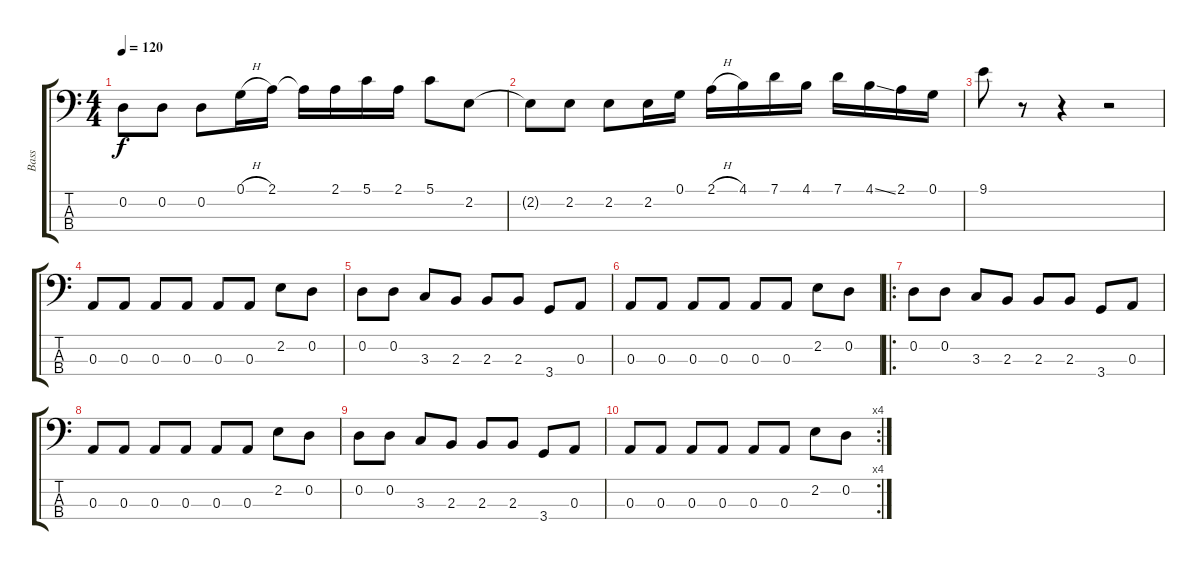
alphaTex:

\track ("Bass" "Bass") {instrument electricbassfinger}
\staff {score tabs}
\tuning (G2 D2 A1 E1) {hide}
\ts (4 4)
\tempo 120
\clef f4
\ks c
0.2.8{dy f} 0.2.8 0.2.8 0.1{h}.16 2.1.16 2.1{t}.16 2.1.16 5.1.16 2.1.16 5.1.8 2.2.8 |
2.2{t}.8 2.2.8 2.2.8 2.2.16 0.1.16 2.1{h}.16 4.1.16 7.1.16 4.1.16 7.1.16 4.1{ss}.16 2.1.16 0.1.16 |
9.1.8 r.8 r.4 r.2 |
0.3.8 0.3.8 0.3.8 0.3.8 0.3.8 0.3.8 2.2.8 0.2.8 |
0.2.8 0.2.8 3.3.8 2.3.8 2.3.8 2.3.8 3.4.8 0.3.8 |
0.3.8 0.3.8 0.3.8 0.3.8 0.3.8 0.3.8 2.2.8 0.2.8 |
\ro
0.2.8 0.2.8 3.3.8 2.3.8 2.3.8 2.3.8 3.4.8 0.3.8 |
0.3.8 0.3.8 0.3.8 0.3.8 0.3.8 0.3.8 2.2.8 0.2.8 |
0.2.8 0.2.8 3.3.8 2.3.8 2.3.8 2.3.8 3.4.8 0.3.8 |
\rc 4
0.3.8 0.3.8 0.3.8 0.3.8 0.3.8 0.3.8 2.2.8 0.2.8
